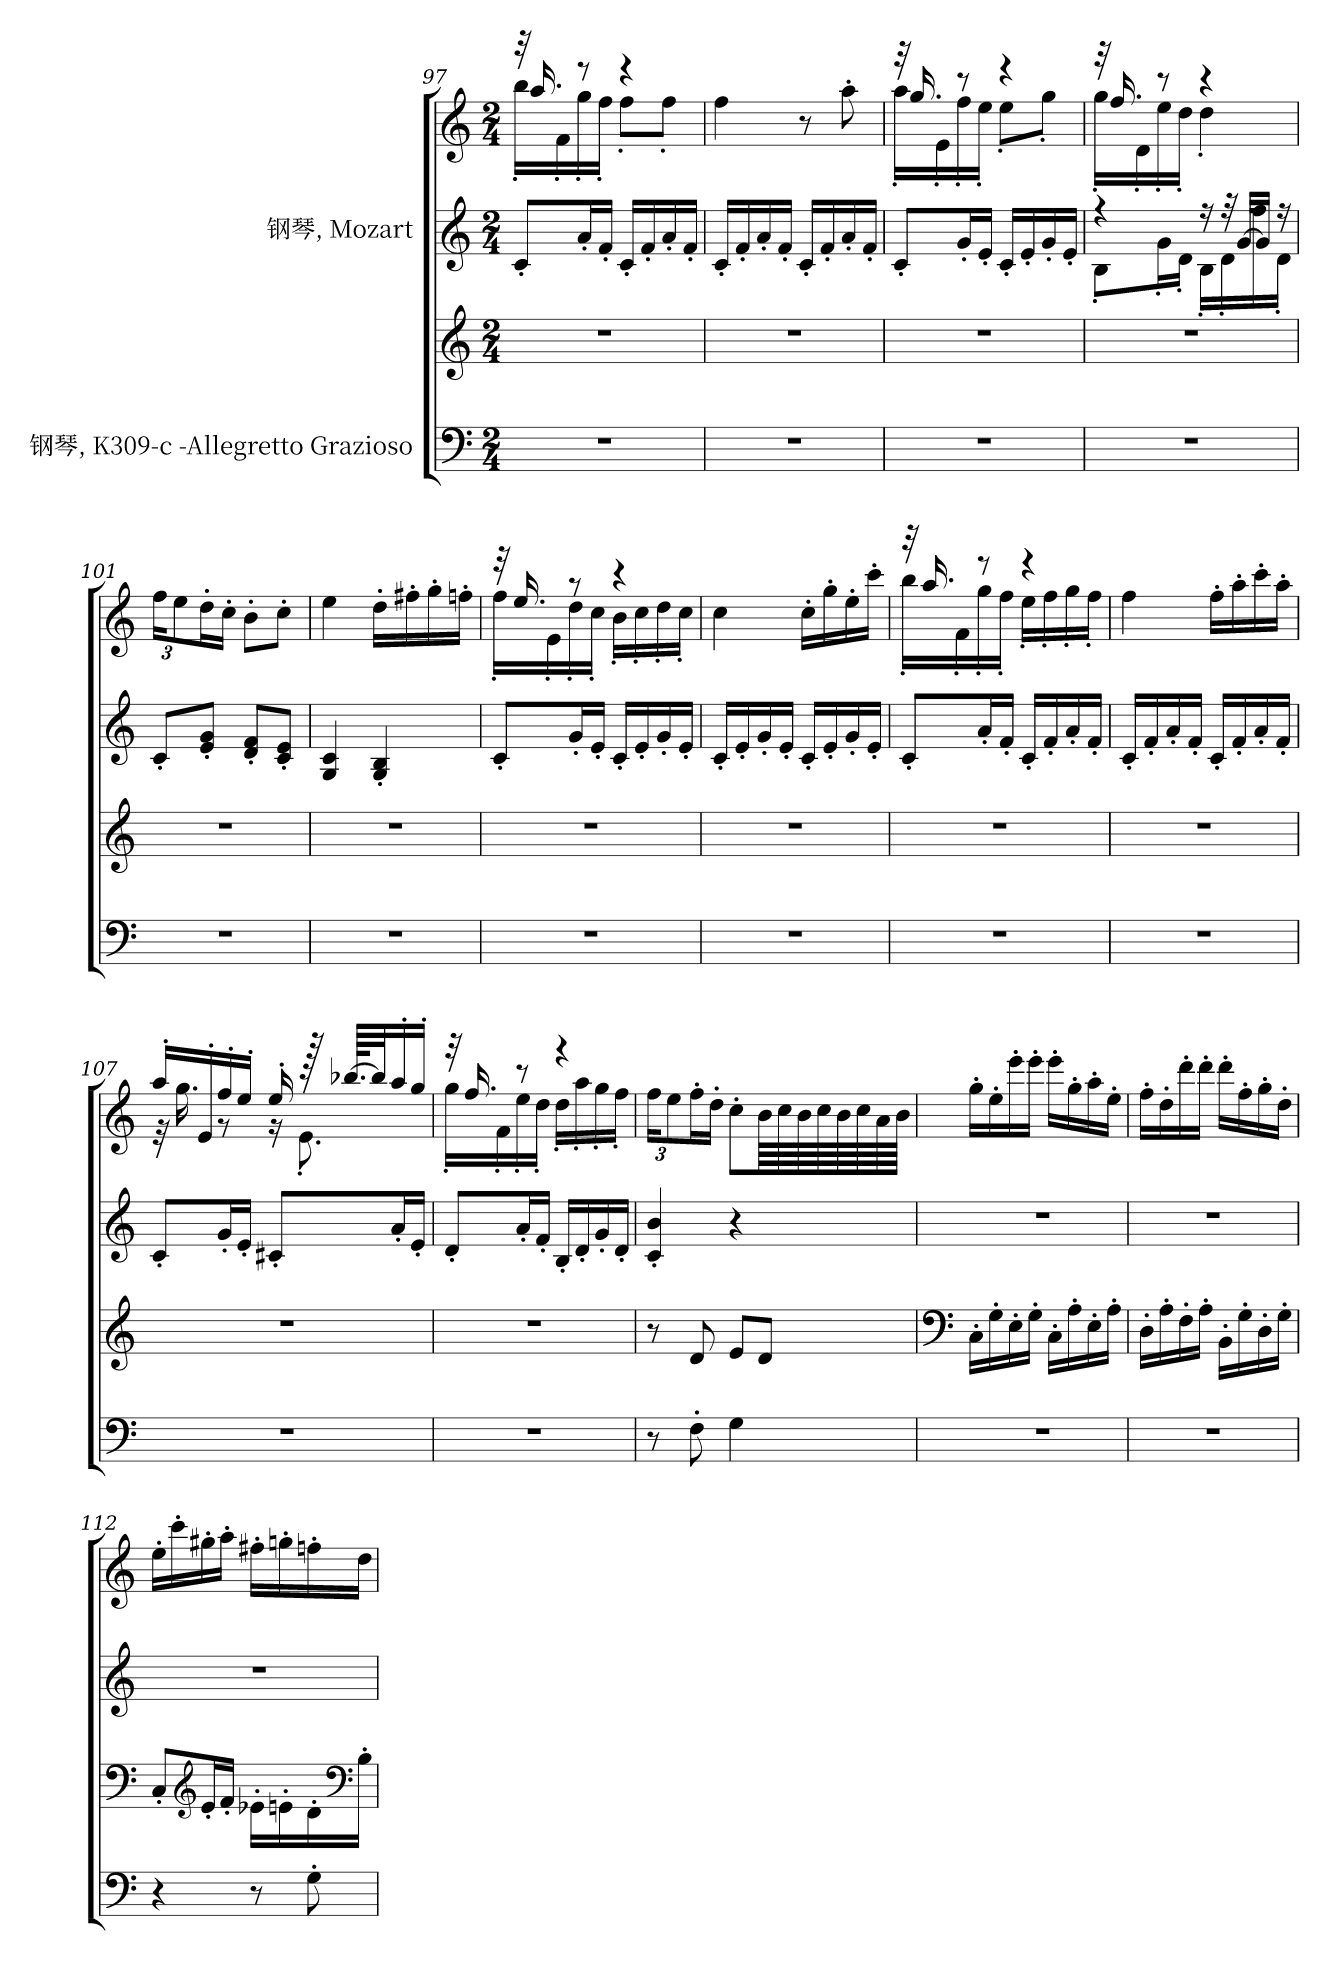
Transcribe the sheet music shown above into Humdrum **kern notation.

**kern	**kern	**kern	**kern
*part2	*part2	*part1	*part1
*staff4	*staff3	*staff2	*staff1
*I"钢琴, K309-c -Allegretto Grazioso	*	*I"钢琴, Mozart	*
*clefF4	*clefG2	*clefG2	*clefG2
*k[]	*k[]	*k[]	*k[]
*M2/4	*M2/4	*M2/4	*M2/4
=97	=97	=97	=97
*	*	*	*^
2r	2r	8c'/L	32r	16bb'\LL
.	.	.	16.aa/	.
.	.	.	.	16f'\
.	.	16a'/L	8r	16gg'\
.	.	16f'/JJ	.	16ff'\JJ
.	.	16c'/LL	4r	8ff'\L
.	.	16f'/	.	.
.	.	16a'/	.	8ff'\J
.	.	16f'/JJ	.	.
*	*	*	*v	*v
=98	=98	=98	=98
2r	2r	16c'/LL	4ff\
.	.	16f'/	.
.	.	16a'/	.
.	.	16f'/JJ	.
.	.	16c'/LL	8r
.	.	16f'/	.
.	.	16a'/	8aa'\
.	.	16f'/JJ	.
=99	=99	=99	=99
*	*	*	*^
2r	2r	8c'/L	32r	16aa'\LL
.	.	.	16.gg/	.
.	.	.	.	16e'\
.	.	16g'/L	8r	16ff'\
.	.	16e'/JJ	.	16ee'\JJ
.	.	16c'/LL	4r	8ee'\L
.	.	16e'/	.	.
.	.	16g'/	.	8gg'\J
.	.	16e'/JJ	.	.
!!LO:LB:g=z	!!
=100	=100	=100	=100	=100
*	*	*^	*	*
2r	2r	4r	8B'\L	32r	16gg'\LL
.	.	.	.	16.ff/	.
.	.	.	.	.	16d'\
.	.	.	16g'\L	8r	16ee'\
.	.	.	16d'\JJ	.	16dd'\JJ
.	.	16r	16B'\LL	4r	4dd'\
.	.	32r	16d'\	.	.
.	.	[32g/KLL	.	.	.
.	.	16g/JJ]	16ff\	.	.
.	.	16r	16d'\JJ	.	.
*	*	*v	*v	*	*
*	*	*	*v	*v
=101	=101	=101	=101
*	*	*	*Xbrackettup
2r	2r	8c'/L	24ff\KL
.	.	.	12ee\
.	.	8e/' 8g/'J	16dd'\L
.	.	.	16cc'\JJ
.	.	8d/' 8f/'L	8b'\L
.	.	8c/' 8e/'J	8cc'\J
=102	=102	=102	=102
2r	2r	4G/ 4c/	4ee\
.	.	4G/' 4B/'	16dd'\LL
.	.	.	16ff#X'\
.	.	.	16gg'\
.	.	.	16ffn'\JJ
=103	=103	=103	=103
*	*	*	*^
2r	2r	8c'/L	32r	16ff'\LL
.	.	.	16.ee/	.
.	.	.	.	16e'\
.	.	16g'/L	8r	16dd'\
.	.	16e'/JJ	.	16cc'\JJ
.	.	16c'/LL	4r	16b'\LL
.	.	16e'/	.	16cc'\
.	.	16g'/	.	16dd'\
.	.	16e'/JJ	.	16cc'\JJ
*	*	*	*v	*v
!!LO:PB:g=z
=104	=104	=104	=104
2r	2r	16c'/LL	4cc\
.	.	16e'/	.
.	.	16g'/	.
.	.	16e'/JJ	.
.	.	16c'/LL	16cc'\LL
.	.	16e'/	16gg'\
.	.	16g'/	16ee'\
.	.	16e'/JJ	16ccc'\JJ
=105	=105	=105	=105
*	*	*	*^
2r	2r	8c'/L	32r	16bb'\LL
.	.	.	16.aa/	.
.	.	.	.	16f'\
.	.	16a'/L	8r	16gg'\
.	.	16f'/JJ	.	16ff'\JJ
.	.	16c'/LL	4r	16ee'\LL
.	.	16f'/	.	16ff'\
.	.	16a'/	.	16gg'\
.	.	16f'/JJ	.	16ff'\JJ
*	*	*	*v	*v
=106	=106	=106	=106
2r	2r	16c'/LL	4ff\
.	.	16f'/	.
.	.	16a'/	.
.	.	16f'/JJ	.
.	.	16c'/LL	16ff'\LL
.	.	16f'/	16aa'\
.	.	16a'/	16ccc'\
.	.	16f'/JJ	16aa'\JJ
=107	=107	=107	=107
*	*	*	*^
2r	2r	8c'/L	16aa'/LL	32r
.	.	.	.	16.gg\
.	.	.	16e'/	.
.	.	16g'/L	16ff'/	8r
.	.	16e'/JJ	16ee'/JJ	.
.	.	8c#X'/L	16ee'/	16r
.	.	.	128r	8.e'\
.	.	.	[64.bb-X/KLLL	.
.	.	.	32bb-/J]	.
.	.	16a'/L	16aa'/	.
.	.	16e'/JJ	16gg'/JJ	.
!!LO:LB:g=z	!!
=108	=108	=108	=108	=108
2r	2r	8d'/L	32r	16gg'\LL
.	.	.	16.ff/	.
.	.	.	.	16f'\
.	.	16a'/L	8r	16ee'\
.	.	16f'/JJ	.	16dd'\JJ
.	.	16B'/LL	4r	16dd'\LL
.	.	16d'/	.	16aa'\
.	.	16g'/	.	16gg'\
.	.	16d'/JJ	.	16ff'\JJ
*	*	*	*v	*v
=109	=109	=109	=109
8r	8r	4c/' 4b/'	24ff\KL
.	.	.	12ee\
8F'\	8d/	.	16ff'\L
.	.	.	16dd'\JJ
4G\	8e/L	4r	8cc'\L
.	8d/J	.	64b\LLL
.	.	.	64cc\
.	.	.	64b\
.	.	.	64cc\
.	.	.	64b\
.	.	.	64cc\
.	.	.	64a\
.	.	.	64b\JJJJ
=110	=110	=110	=110
*	*clefF4	*	*
2r	16C'\LL	2r	16gg'\LL
.	16G'\	.	16ee'\
.	16E'\	.	16eee'\
.	16G'\JJ	.	16eee'\JJ
.	16C'\LL	.	16eee'\LL
.	16A'\	.	16gg'\
.	16E'\	.	16aa'\
.	16A'\JJ	.	16ee'\JJ
=111	=111	=111	=111
2r	16D'\LL	2r	16ff'\LL
.	16A'\	.	16dd'\
.	16F'\	.	16ddd'\
.	16A'\JJ	.	16ddd'\JJ
.	16BB'\LL	.	16ddd'\LL
.	16G'\	.	16ff'\
.	16D'\	.	16gg'\
.	16G'\JJ	.	16dd'\JJ
!!LO:LB:g=z
=112	=112	=112	=112
4r	8C'/L	2r	16ee'\LL
.	.	.	16ccc'\
*	*clefG2	*	*
.	16e'/L	.	16gg#X'\
.	16f'/JJ	.	16aa'\JJ
8r	16e-X'\LL	.	16ff#X'\LL
.	16en'\	.	16ggn'\
8G'\	16d'\	.	16ffn'\
*	*clefF4	*	*
.	16B'\JJ	.	16dd\JJ
=	=	=	=
*-	*-	*-	*-
